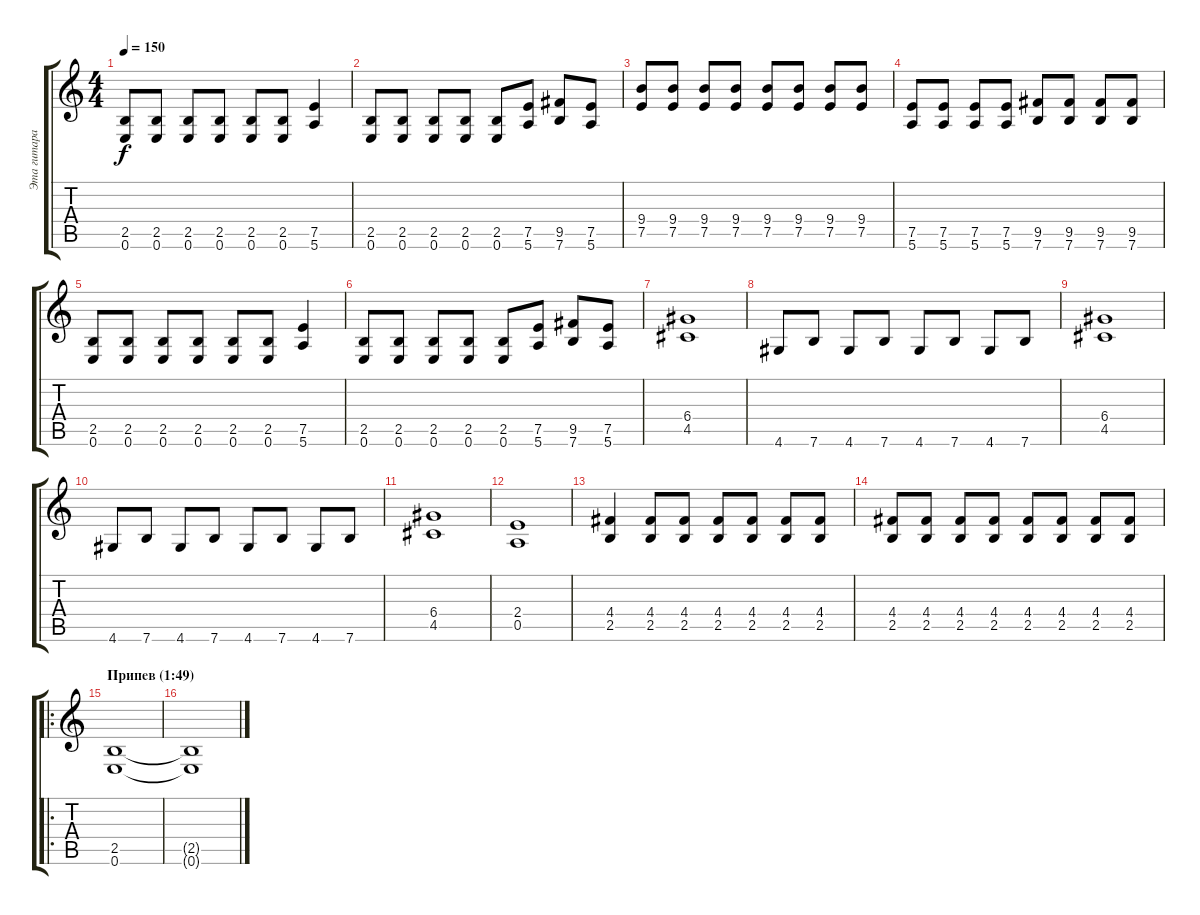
\track ("Эта гитара только для звука..." "Эта гитара") {instrument distortionguitar}
\staff {score tabs}
\tuning (E4 B3 G3 D3 A2 E2) {hide}
\ts (4 4)
\tempo 150
\clef g2
\ks c
(2.5 0.6).8{dy f volume 13} (2.5 0.6).8 (2.5 0.6).8 (2.5 0.6).8 (2.5 0.6).8 (2.5 0.6).8 (7.5 5.6).4 |
(2.5 0.6).8 (2.5 0.6).8 (2.5 0.6).8 (2.5 0.6).8 (2.5 0.6).8 (7.5 5.6).8 (9.5 7.6).8 (7.5 5.6).8 |
(9.4 7.5).8{volume 8} (9.4 7.5).8 (9.4 7.5).8 (9.4 7.5).8 (9.4 7.5).8 (9.4 7.5).8 (9.4 7.5).8 (9.4 7.5).8 |
(7.5 5.6).8 (7.5 5.6).8 (7.5 5.6).8 (7.5 5.6).8 (9.5 7.6).8 (9.5 7.6).8 (9.5 7.6).8 (9.5 7.6).8 |
(2.5 0.6).8{volume 13} (2.5 0.6).8 (2.5 0.6).8 (2.5 0.6).8 (2.5 0.6).8 (2.5 0.6).8 (7.5 5.6).4 |
(2.5 0.6).8 (2.5 0.6).8 (2.5 0.6).8 (2.5 0.6).8 (2.5 0.6).8 (7.5 5.6).8 (9.5 7.6).8 (7.5 5.6).8 |
(6.4 4.5).1 |
4.6.8{volume 8} 7.6.8 4.6.8 7.6.8 4.6.8 7.6.8 4.6.8 7.6.8 |
(6.4 4.5).1{volume 13} |
4.6.8{volume 8} 7.6.8 4.6.8 7.6.8 4.6.8 7.6.8 4.6.8 7.6.8 |
(6.4 4.5).1{volume 13} |
(2.4 0.5).1 |
(4.4 2.5).4 (4.4 2.5).8 (4.4 2.5).8 (4.4 2.5).8 (4.4 2.5).8 (4.4 2.5).8 (4.4 2.5).8 |
(4.4 2.5).8 (4.4 2.5).8 (4.4 2.5).8 (4.4 2.5).8 (4.4 2.5).8 (4.4 2.5).8 (4.4 2.5).8 (4.4 2.5).8 |
\ro
\section ("" "Припев (1:49)")
(2.5 0.6).1{volume 9} |
(2.5{t} 0.6{t}).1
